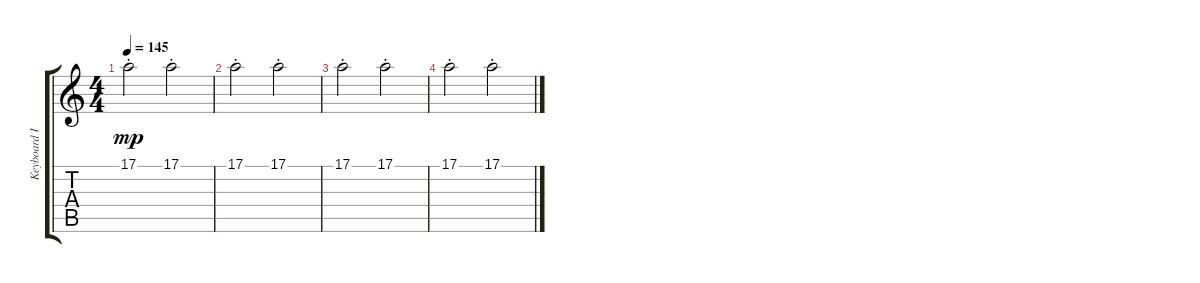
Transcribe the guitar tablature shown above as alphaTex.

\track ("Keyboard IV" "Keyboard I") {instrument harmonica}
\staff {score tabs}
\tuning (E4 B3 G3 D3 A2 E2) {hide}
\ts (4 4)
\tempo 145
\clef g2
\ks c
17.1{st}.2{dy mp} 17.1{st}.2 |
17.1{st}.2 17.1{st}.2 |
17.1{st}.2 17.1{st}.2 |
17.1{st}.2 17.1{st}.2
